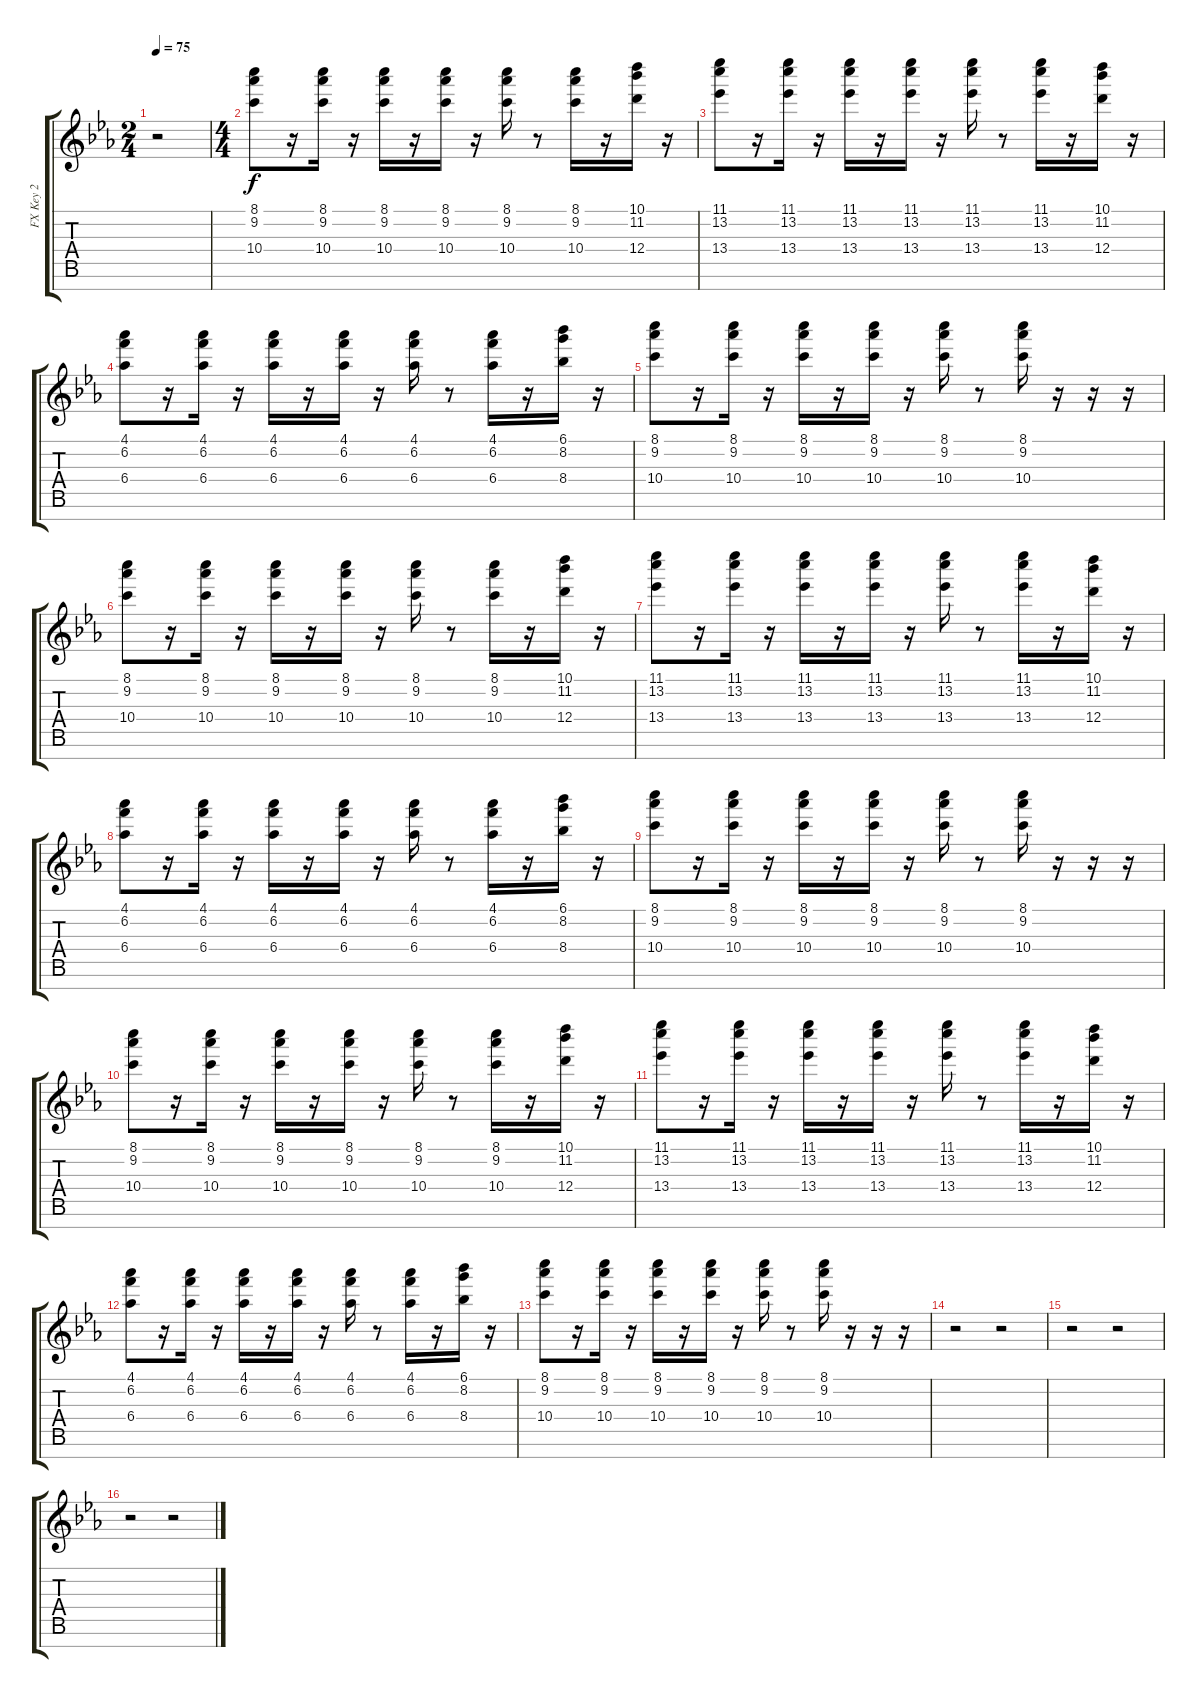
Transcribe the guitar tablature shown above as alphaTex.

\track ("FX Key 2" "FX Key 2") {instrument stringensemble1}
\staff {score tabs}
\tuning (E6 B5 G5 D5 A4 E4 B3) {hide}
\ts (2 4)
\tempo 75
\clef g2
\ks eb
r.2{dy f} |
\ts (4 4)
(8.1 9.2 10.4).8 r.16 (8.1 9.2 10.4).16 r.16 (8.1 9.2 10.4).16 r.16 (8.1 9.2 10.4).16 r.16 (8.1 9.2 10.4).16 r.8 (8.1 9.2 10.4).16 r.16 (10.1 11.2 12.4).16 r.16 |
(11.1 13.2 13.4).8 r.16 (11.1 13.2 13.4).16 r.16 (11.1 13.2 13.4).16 r.16 (11.1 13.2 13.4).16 r.16 (11.1 13.2 13.4).16 r.8 (11.1 13.2 13.4).16 r.16 (10.1 11.2 12.4).16 r.16 |
(4.1 6.2 6.4).8 r.16 (4.1 6.2 6.4).16 r.16 (4.1 6.2 6.4).16 r.16 (4.1 6.2 6.4).16 r.16 (4.1 6.2 6.4).16 r.8 (4.1 6.2 6.4).16 r.16 (6.1 8.2 8.4).16 r.16 |
(8.1 9.2 10.4).8 r.16 (8.1 9.2 10.4).16 r.16 (8.1 9.2 10.4).16 r.16 (8.1 9.2 10.4).16 r.16 (8.1 9.2 10.4).16 r.8 (8.1 9.2 10.4).16 r.16 r.16 r.16 |
(8.1 9.2 10.4).8 r.16 (8.1 9.2 10.4).16 r.16 (8.1 9.2 10.4).16 r.16 (8.1 9.2 10.4).16 r.16 (8.1 9.2 10.4).16 r.8 (8.1 9.2 10.4).16 r.16 (10.1 11.2 12.4).16 r.16 |
(11.1 13.2 13.4).8 r.16 (11.1 13.2 13.4).16 r.16 (11.1 13.2 13.4).16 r.16 (11.1 13.2 13.4).16 r.16 (11.1 13.2 13.4).16 r.8 (11.1 13.2 13.4).16 r.16 (10.1 11.2 12.4).16 r.16 |
(4.1 6.2 6.4).8 r.16 (4.1 6.2 6.4).16 r.16 (4.1 6.2 6.4).16 r.16 (4.1 6.2 6.4).16 r.16 (4.1 6.2 6.4).16 r.8 (4.1 6.2 6.4).16 r.16 (6.1 8.2 8.4).16 r.16 |
(8.1 9.2 10.4).8 r.16 (8.1 9.2 10.4).16 r.16 (8.1 9.2 10.4).16 r.16 (8.1 9.2 10.4).16 r.16 (8.1 9.2 10.4).16 r.8 (8.1 9.2 10.4).16 r.16 r.16 r.16 |
(8.1 9.2 10.4).8 r.16 (8.1 9.2 10.4).16 r.16 (8.1 9.2 10.4).16 r.16 (8.1 9.2 10.4).16 r.16 (8.1 9.2 10.4).16 r.8 (8.1 9.2 10.4).16 r.16 (10.1 11.2 12.4).16 r.16 |
(11.1 13.2 13.4).8 r.16 (11.1 13.2 13.4).16 r.16 (11.1 13.2 13.4).16 r.16 (11.1 13.2 13.4).16 r.16 (11.1 13.2 13.4).16 r.8 (11.1 13.2 13.4).16 r.16 (10.1 11.2 12.4).16 r.16 |
(4.1 6.2 6.4).8 r.16 (4.1 6.2 6.4).16 r.16 (4.1 6.2 6.4).16 r.16 (4.1 6.2 6.4).16 r.16 (4.1 6.2 6.4).16 r.8 (4.1 6.2 6.4).16 r.16 (6.1 8.2 8.4).16 r.16 |
(8.1 9.2 10.4).8 r.16 (8.1 9.2 10.4).16 r.16 (8.1 9.2 10.4).16 r.16 (8.1 9.2 10.4).16 r.16 (8.1 9.2 10.4).16 r.8 (8.1 9.2 10.4).16 r.16 r.16 r.16 |
r.2 r.2 |
r.2 r.2 |
r.2 r.2
